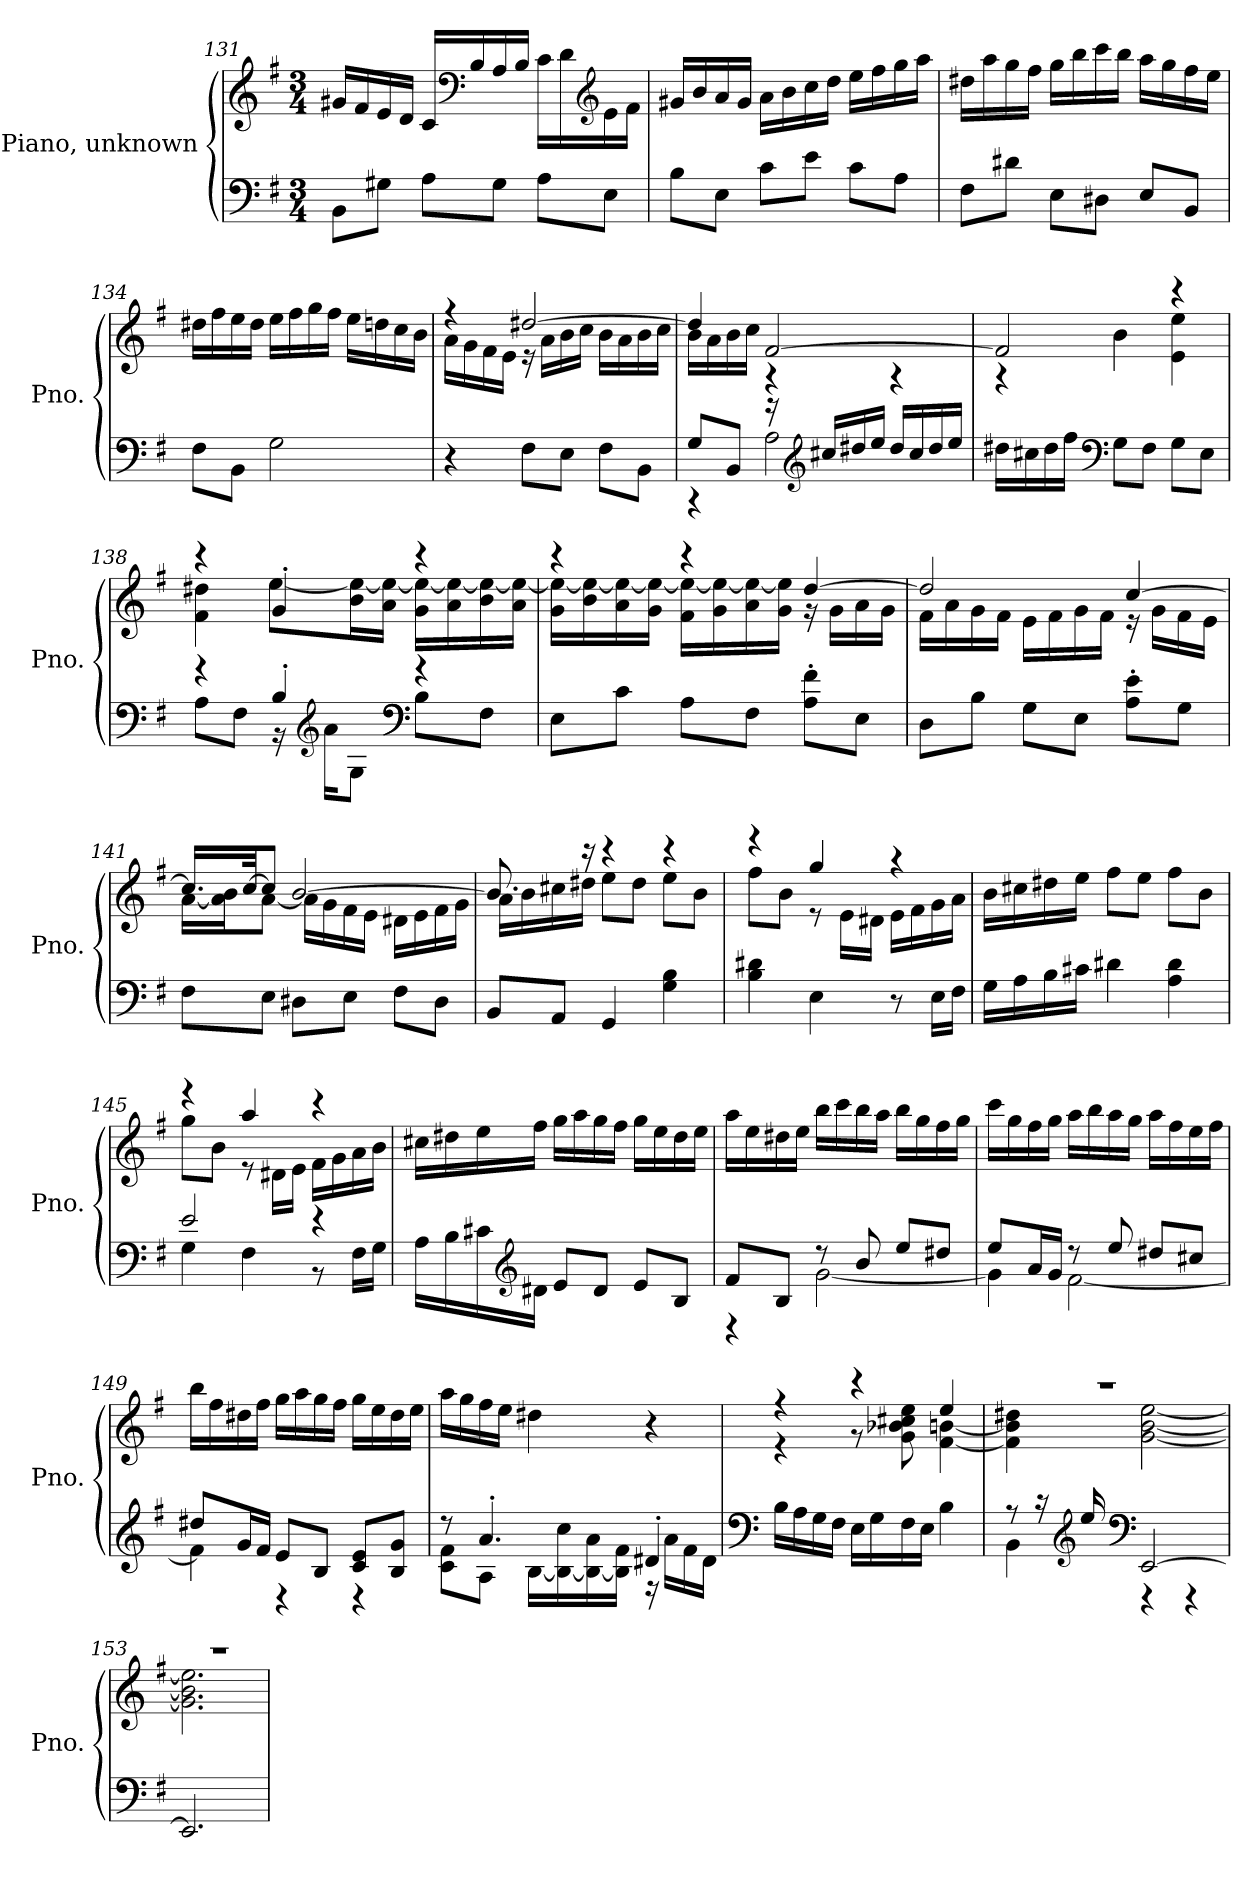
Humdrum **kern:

**kern	**kern
*part1	*part1
*staff2	*staff1
*I"Piano, unknown	*
*I'Pno.	*
!!LO:LB:g=z
*clefF4	*clefG2
*k[f#]	*k[f#]
*M3/4	*M3/4
=131	=131
8BB\L	16g#X/LL
.	16f#/
8G#X\J	16e/
.	16d/JJ
8A\L	16c/LL
*	*clefF4
.	16B/
8G#\J	16A/
.	16B/JJ
8A\L	16c\LL
.	16d\
*	*clefG2
8E\J	16e\
.	16f#\JJ
=132	=132
8B\L	16g#X/LL
.	16b/
8E\J	16a/
.	16g#/JJ
8c\L	16a\LL
.	16b\
8e\J	16cc\
.	16dd\JJ
8c\L	16ee\LL
.	16ff#\
8A\J	16gg\
.	16aa\JJ
=133	=133
8F#\L	16dd#X\LL
.	16aa\
8d#X\J	16gg\
.	16ff#\JJ
8E\L	16gg\LL
.	16bb\
8D#X\J	16ccc\
.	16bb\JJ
8E/L	16aa\LL
.	16gg\
8BB/J	16ff#\
.	16ee\JJ
!!LO:LB:g=z
=134	=134
8F#\L	16dd#X\LL
.	16ff#\
8BB\J	16ee\
.	16dd#\JJ
2G\	16ee\LL
.	16ff#\
.	16gg\
.	16ff#\JJ
.	16ee\LL
.	16ddn\
.	16cc\
.	16b\JJ
=135	=135
*	*^
4r	4r	16a\LL
.	.	16g\
.	.	16f#\
.	.	16e\JJ
8F#\L	[2dd#X/	16r
.	.	16a\LL
8E\J	.	16b\
.	.	16cc\JJ
8F#\L	.	16b\LL
.	.	16a\
8BB\J	.	16b\
.	.	16cc\JJ
=136	=136	=136
*^	*	*
8G/L	4r	4dd#/]	16b\LL
.	.	.	16a\
8BB/J	.	.	16b\
.	.	.	16cc\JJ
16r	2A\	[2f#/	4r
*clefG2	*	*	*
16cc#X/LL	.	.	.
16dd#X/	.	.	.
16ee/JJ	.	.	.
16dd#/LL	.	.	4r
16cc#/	.	.	.
16dd#/	.	.	.
16ee/JJ	.	.	.
*v	*v	*	*
!!LO:LB:g=z	!!
=137	=137	=137
16dd#X\LL	2f#/]	4r
16cc#X\	.	.
16dd#\	.	.
16ff#\JJ	.	.
*clefF4	*	*
8G\L	.	4b\
8F#\J	.	.
8G\L	4r	4e\ 4ee\
8E\J	.	.
=138	=138	=138
*^	*	*
4r	8A\L	4r	4f#\ 4dd#X\
.	8F#\J	.	.
4B'/	16r	4g'/	[8ee\L
*clefG2	*	*	*
.	16a\KL	.	.
.	8G\J	.	16b\ 16ee\_L
.	.	.	16a\ 16ee\_JJ
*clefF4	*	*	*
4r	8B\L	4r	16g\ 16ee\_LL
.	.	.	16a\ 16ee\_
.	8F#\J	.	16b\ 16ee\_
.	.	.	16a\ 16ee\_JJ
*v	*v	*	*
=139	=139	=139
8E\L	4r	16g\ 16ee\_LL
.	.	16b\ 16ee\_
8c\J	.	16a\ 16ee\_
.	.	16g\ 16ee\_JJ
8A\L	4r	16f#\ 16ee\_LL
.	.	16g\ 16ee\_
8F#\J	.	16a\ 16ee\_
.	.	16g\ 16ee\]JJ
8A\' 8f#\'L	[4dd/	16r
.	.	16g\LL
8E\J	.	16a\
.	.	16g\JJ
!!LO:PB:g=z	!!
=140	=140	=140
8D\L	2dd/]	16f#\LL
.	.	16a\
8B\J	.	16g\
.	.	16f#\JJ
8G\L	.	16e\LL
.	.	16f#\
8E\J	.	16g\
.	.	16f#\JJ
8A\' 8e\'L	[4cc/	16r
.	.	16g\LL
8G\J	.	16f#\
.	.	16e\JJ
=141	=141	=141
8F#\L	16.cc/LL]	[16a\LL
.	.	16a\] 16b\J
.	[32cc/JK	.
8E\J	8cc/J]	[8a\J
8D#X\L	[2b/	16a\LL]
.	.	16g\
8E\J	.	16f#\
.	.	16e\JJ
8F#\L	.	16d#X\LL
.	.	16e\
8D#\J	.	16f#\
.	.	16g\JJ
=142	=142	=142
8BB/L	8.b/]	16a\LL
.	.	16b\
8AA/J	.	16cc#X\
.	16r	16dd#X\JJ
4GG/	4r	8ee\L
.	.	8dd#\J
4G\ 4B\	4r	8ee\L
.	.	8b\J
!!LO:LB:g=z	!!
=143	=143	=143
4B\ 4d#X\	4r	8ff#\L
.	.	8b\J
4E\	4gg/	8r
.	.	16e\LL
.	.	16d#X\JJ
8r	4r	16e\LL
.	.	16f#\
16E\LL	.	16g\
16F#\JJ	.	16a\JJ
*	*v	*v
=144	=144
16G\LL	16b\LL
16A\	16cc#X\
16B\	16dd#X\
16c#X\JJ	16ee\JJ
4d#X\	8ff#\L
.	8ee\J
4A\ 4d#\	8ff#\L
.	8b\J
=145	=145
*^	*^
2e/	4G\	4r	8gg\L
.	.	.	8b\J
.	4F#\	4aa/	8r
.	.	.	16d#X\LL
.	.	.	16e\JJ
4r	8r	4r	16f#\LL
.	.	.	16g\
.	16F#\LL	.	16a\
.	16G\JJ	.	16b\JJ
*v	*v	*	*
*	*v	*v
!!LO:LB:g=z
=146	=146
16A\LL	16cc#X\LL
16B\	16dd#X\
16c#X\	16ee\
*clefG2	*
16d#X\JJ	16ff#\JJ
8e/L	16gg\LL
.	16aa\
8d#/J	16gg\
.	16ff#\JJ
8e/L	16gg\LL
.	16ee\
8B/J	16dd#\
.	16ee\JJ
=147	=147
*^	*
8f#/L	4r	16aa\LL
.	.	16ee\
8B/J	.	16dd#X\
.	.	16ee\JJ
8r	[2g\	16bb\LL
.	.	16ccc\
8b/	.	16bb\
.	.	16aa\JJ
8ee/L	.	16bb\LL
.	.	16gg\
8dd#X/J	.	16ff#\
.	.	16gg\JJ
=148	=148	=148
8ee/L	4g\]	16ccc\LL
.	.	16gg\
16a/L	.	16ff#\
16g/JJ	.	16gg\JJ
8r	[2f#\	16aa\LL
.	.	16bb\
8ee/	.	16aa\
.	.	16gg\JJ
8dd#X/L	.	16aa\LL
.	.	16ff#\
8cc#X/J	.	16ee\
.	.	16ff#\JJ
!!LO:LB:g=z
=149	=149	=149
8dd#X/L	4f#\]	16bb\LL
.	.	16ff#\
16g/L	.	16dd#X\
16f#/JJ	.	16ff#\JJ
8e/L	4r	16gg\LL
.	.	16aa\
8B/J	.	16gg\
.	.	16ff#\JJ
8c/ 8e/L	4r	16gg\LL
.	.	16ee\
8B/ 8g/J	.	16dd#\
.	.	16ee\JJ
=150	=150	=150
8r	8c\ 8f#\L	16aa\LL
.	.	16gg\
4.a'/	8A\J	16ff#\
.	.	16ee\JJ
.	[16B\LL	4dd#X\
.	16B\_ 16cc\	.
.	16B\_ 16a\	.
.	16B\] 16f#\JJ	.
4d#X'/	16r	4r
.	16a\LL	.
.	16f#\	.
.	16d#\JJ	.
*v	*v	*
=151	=151
*clefF4	*
*	*^
16B\LL	4r	4r
16A\	.	.
16G\	.	.
16F#\JJ	.	.
16E\LL	4r	8r
16G\	.	.
16F#\	.	8g\ 8b-X\ 8cc#X\ 8ee\
16E\JJ	.	.
4B\	4ee/	[4f#\ [4bn\
!!LO:LB:g=z	!!
=152	=152	=152
*^	*	*
8r	4BB\	2.r	4f#\] 4b\] 4dd#X\
16r	.	.	.
*clefG2	*	*	*
16ee/	.	.	.
*clefF4	*	*	*
[2EE/	4r	.	[2g\ [2b\ [2ee\
.	4r	.	.
*v	*v	*	*
=153	=153	=153
2.EE/]	2.r	2.g\] 2.b\] 2.ee\]
*	*v	*v
=	=
*-	*-
